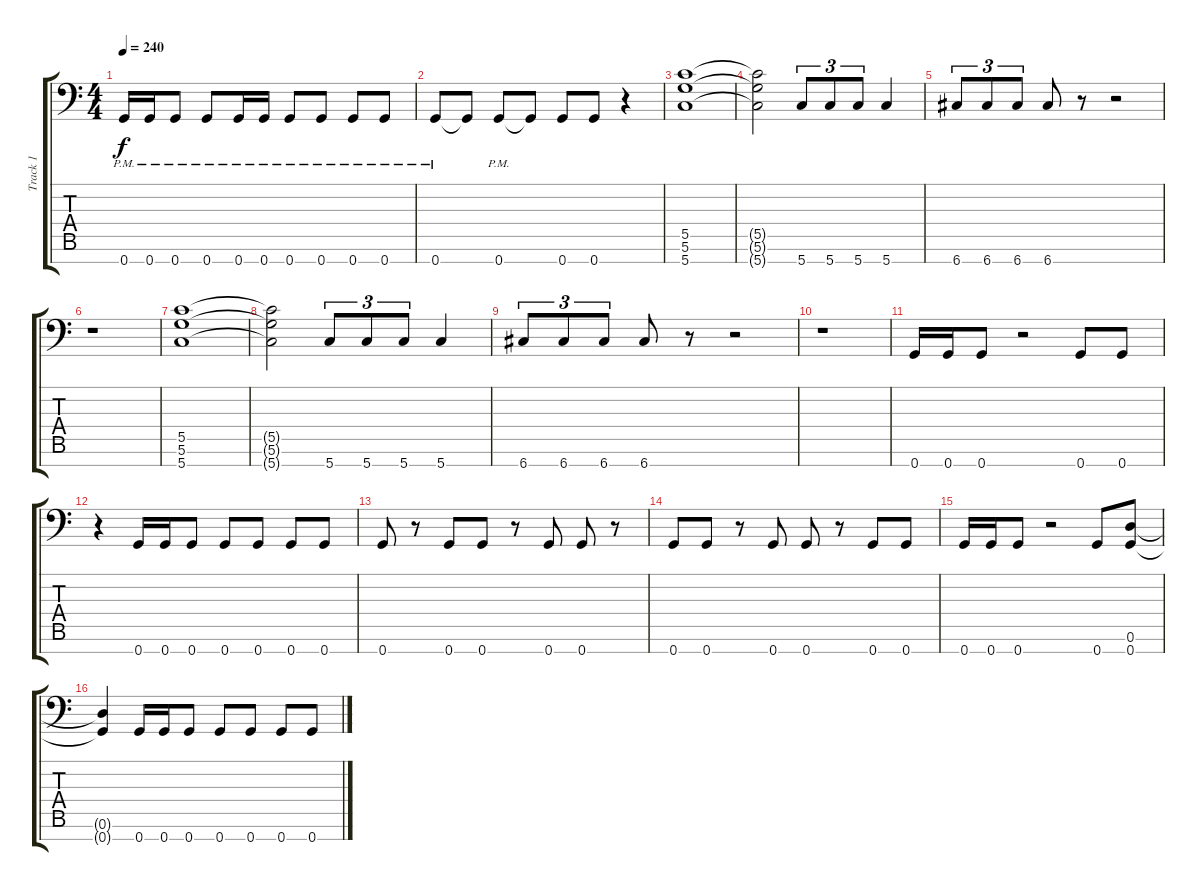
\track ("Track 1" "Track 1") {instrument acousticguitarsteel}
\staff {score tabs}
\tuning (D4 A3 E3 C3 G2 D2 G1) {hide}
\ts (4 4)
\tempo 240
\clef f4
\ks c
0.7{pm}.16{dy f} 0.7{pm}.16 0.7{pm}.8 0.7{pm}.8 0.7{pm}.16 0.7{pm}.16 0.7{pm}.8 0.7{pm}.8 0.7{pm}.8 0.7{pm}.8 |
0.7{pm}.8 0.7{t}.8 0.7{pm}.8 0.7{t}.8 0.7.8 0.7.8 r.4 |
(5.5 5.6 5.7).1 |
(5.5{t} 5.6{t} 5.7{t}).2 5.7.8{tu (3 2)} 5.7.8{tu (3 2)} 5.7.8{tu (3 2)} 5.7.4 |
6.7.8{tu (3 2)} 6.7.8{tu (3 2)} 6.7.8{tu (3 2)} 6.7.8 r.8 r.2 |
r.1 |
(5.5 5.6 5.7).1 |
(5.5{t} 5.6{t} 5.7{t}).2 5.7.8{tu (3 2)} 5.7.8{tu (3 2)} 5.7.8{tu (3 2)} 5.7.4 |
6.7.8{tu (3 2)} 6.7.8{tu (3 2)} 6.7.8{tu (3 2)} 6.7.8 r.8 r.2 |
r.1 |
0.7.16 0.7.16 0.7.8 r.2 0.7.8 0.7.8 |
r.4 0.7.16 0.7.16 0.7.8 0.7.8 0.7.8 0.7.8 0.7.8 |
0.7.8 r.8 0.7.8 0.7.8 r.8 0.7.8 0.7.8 r.8 |
0.7.8 0.7.8 r.8 0.7.8 0.7.8 r.8 0.7.8 0.7.8 |
0.7.16 0.7.16 0.7.8 r.2 0.7.8 (0.6 0.7).8 |
(0.6{t} 0.7{t}).4 0.7.16 0.7.16 0.7.8 0.7.8 0.7.8 0.7.8 0.7.8
